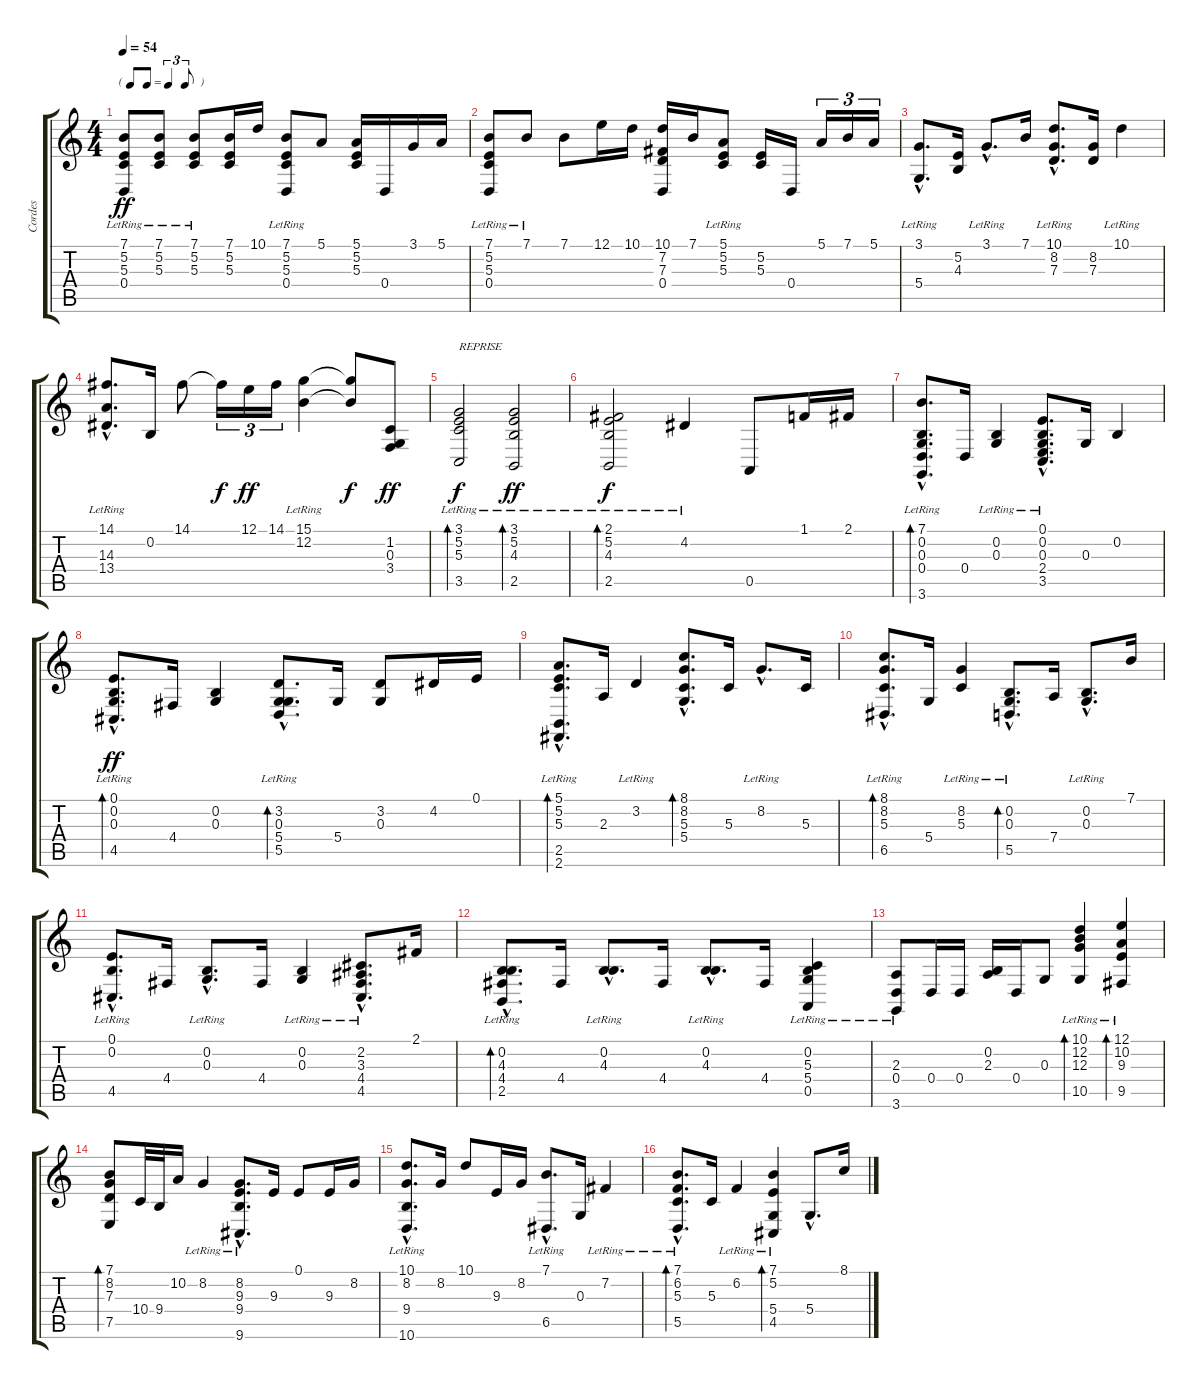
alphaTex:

\track ("Cordes" "Cordes") {instrument stringensemble1}
\staff {score tabs}
\tuning (E4 B3 G3 D3 A2 E2) {hide}
\ts (4 4)
\tf triplet8th
\tempo 54
\clef g2
\ks c
(7.1 5.2 5.3 0.4{lr}).8{dy ff} (7.1 5.2 5.3{lr}).8 (7.1 5.2 5.3{lr}).8 (7.1 5.2 5.3).16 10.1.16 (7.1 5.2 5.3 0.4{lr}).8 5.1.8 (5.1 5.2 5.3).16 0.4.16 3.1.16 5.1.16 |
(7.1 5.2 5.3 0.4{lr}).8 7.1{lr}.8 7.1.8 12.1.16 10.1.16 (10.1 7.2 7.3 0.4).16 7.1.16 (5.1 5.2{lr} 5.3{lr}).8 (5.2 5.3).16 0.4.16 5.1.16{tu (3 2)} 7.1.16{tu (3 2)} 5.1.16{tu (3 2)} |
(3.1{hac} 5.4{hac lr}).8{d} (5.2 4.3).16 3.1{hac lr}.8{d} 7.1.16 (10.1{hac} 8.2{hac} 7.3{hac lr}).8{d} (8.2 7.3).16 10.1{lr}.4 |
(14.1{hac} 14.3{hac} 13.4{hac lr}).8{d} 0.2.16 14.1.8 14.1{t}.16{tu (3 2) dy f} 12.1.16{tu (3 2) dy ff} 14.1.16{tu (3 2)} (15.1{lr} 12.2{lr}).4 (15.1{t} 12.2{t}).8{dy f} (1.2 0.3 3.4).8{dy ff} |
(3.1 5.2 5.3 3.5{lr}).2{bd 120 txt "REPRISE" dy f} (3.1 5.2 4.3 2.5{lr}).2{bd 120 dy ff} |
(2.1 5.2 4.3 2.5{lr}).2{bd 120 dy f} 4.2{lr}.4 0.5.8 1.1.16 2.1.16 |
(7.1{hac} 0.2{hac} 0.3{hac} 0.4{hac} 3.6{hac lr}).8{d bd 120} 0.4.16 (0.2{lr} 0.3{lr}).4 (0.1{hac} 0.2{hac} 0.3{hac} 2.4{hac} 3.5{hac lr}).8{d} 0.3.16 0.2.4 |
(0.1{hac} 0.2{hac} 0.3{hac} 4.5{hac lr}).8{d bd 240 dy ff} 4.4.16 (0.2 0.3).4 (3.2{hac} 0.3{hac} 5.4{hac} 5.5{hac lr}).8{d bd 240} 5.4.16 (3.2 0.3).8 4.2.16 0.1.16 |
(5.1{hac} 5.2{hac} 5.3{hac} 2.5{hac} 2.6{hac lr}).8{d bd 240} 2.3.16 3.2{lr}.4 (8.1{hac} 8.2{hac} 5.3{hac} 5.4{hac}).8{d bd 120} 5.3.16 8.2{hac lr}.8{d} 5.3.16 |
(8.1{hac} 8.2{hac} 5.3{hac} 6.5{hac lr}).8{d bd 240} 5.4.16 (8.2 5.3{lr}).4 (0.2{hac} 0.3{hac} 5.5{hac lr}).8{d bd 240} 7.4.16 (0.2{hac} 0.3{hac lr}).8{d} 7.1.16 |
(0.1{hac} 0.2{hac} 4.5{hac lr}).8{d} 4.4.16 (0.2{hac} 0.3{hac lr}).8{d} 4.4.16 (0.2 0.3{lr}).4 (2.2{hac} 3.3{hac} 4.4{hac} 4.5{hac lr}).8{d} 2.1.16 |
(0.2{hac lr} 4.3{hac} 4.4{hac lr} 2.5{hac lr}).8{d bd 240} 4.4.16 (0.2{hac} 4.3{hac lr}).8{d} 4.4.16 (0.2{hac} 4.3{hac lr}).8{d} 4.4.16 (0.2 5.3 5.4{lr} 0.5{lr}).4 |
(2.3 0.4 3.6{lr}).8 0.4.16 0.4.16 (0.2 2.3).16 0.4.16 0.3.8 (10.1 12.2 12.3 10.5{lr}).4{bd 240} (12.1 10.2 9.3 9.5{lr}).4{bd 240} |
(7.1 8.2 7.3 7.5).8{bd 240} 10.4.32 9.4.32 10.2.16 8.2{lr}.4 (8.2{hac} 9.3{hac} 9.4{hac} 9.6{hac lr}).8{d} 9.3.16 0.1.8 9.3.16 8.2.16 |
(10.1{hac} 8.2{hac} 9.4{hac} 10.6{hac lr}).8{d} 8.2.16 10.1.8 9.3.16 8.2.16 (7.1{hac} 6.5{hac lr}).8{d} 0.3.16 7.2{lr}.4 |
(7.1{hac} 6.2{hac} 5.3{hac} 5.5{hac lr}).8{d bd 240} 5.3.16 6.2{lr}.4 (7.1 5.2 5.4 4.5{lr}).4{bd 240} 5.4{hac}.8{d} 8.1.16
